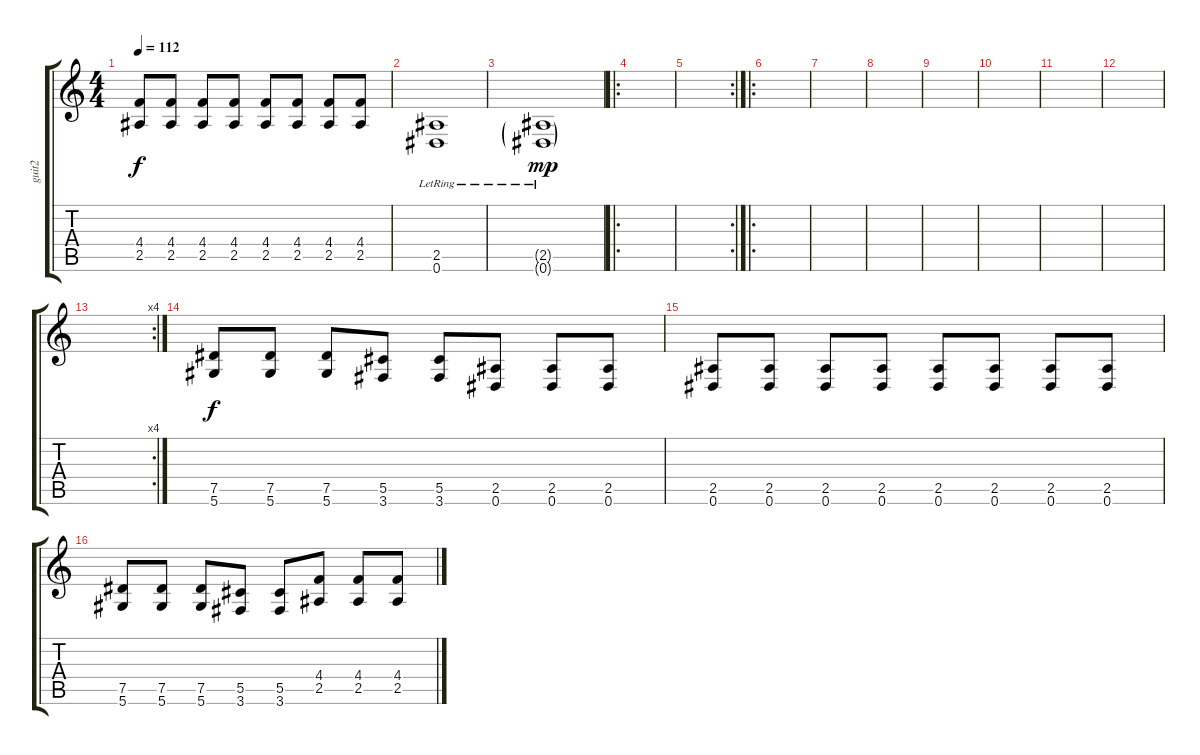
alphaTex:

\track ("guit2" "guit2") {instrument distortionguitar}
\staff {score tabs}
\tuning (Eb4 Bb3 Gb3 Db3 Ab2 Eb2) {hide}
\ts (4 4)
\tempo 112
\clef g2
\ks c
(4.4 2.5).8{dy f} (4.4 2.5).8 (4.4 2.5).8 (4.4 2.5).8 (4.4 2.5).8 (4.4 2.5).8 (4.4 2.5).8 (4.4 2.5).8 |
(2.5{lr} 0.6{lr}).1 |
(2.5{g lr} 0.6{g lr}).1{dy mp} |
\ro
|
\rc 2
|
\ro
|
|
|
|
|
|
|
\rc 4
|
(7.5 5.6).8{dy f} (7.5 5.6).8 (7.5 5.6).8 (5.5 3.6).8 (5.5 3.6).8 (2.5 0.6).8 (2.5 0.6).8 (2.5 0.6).8 |
(2.5 0.6).8 (2.5 0.6).8 (2.5 0.6).8 (2.5 0.6).8 (2.5 0.6).8 (2.5 0.6).8 (2.5 0.6).8 (2.5 0.6).8 |
(7.5 5.6).8 (7.5 5.6).8 (7.5 5.6).8 (5.5 3.6).8 (5.5 3.6).8 (4.4 2.5).8 (4.4 2.5).8 (4.4 2.5).8
